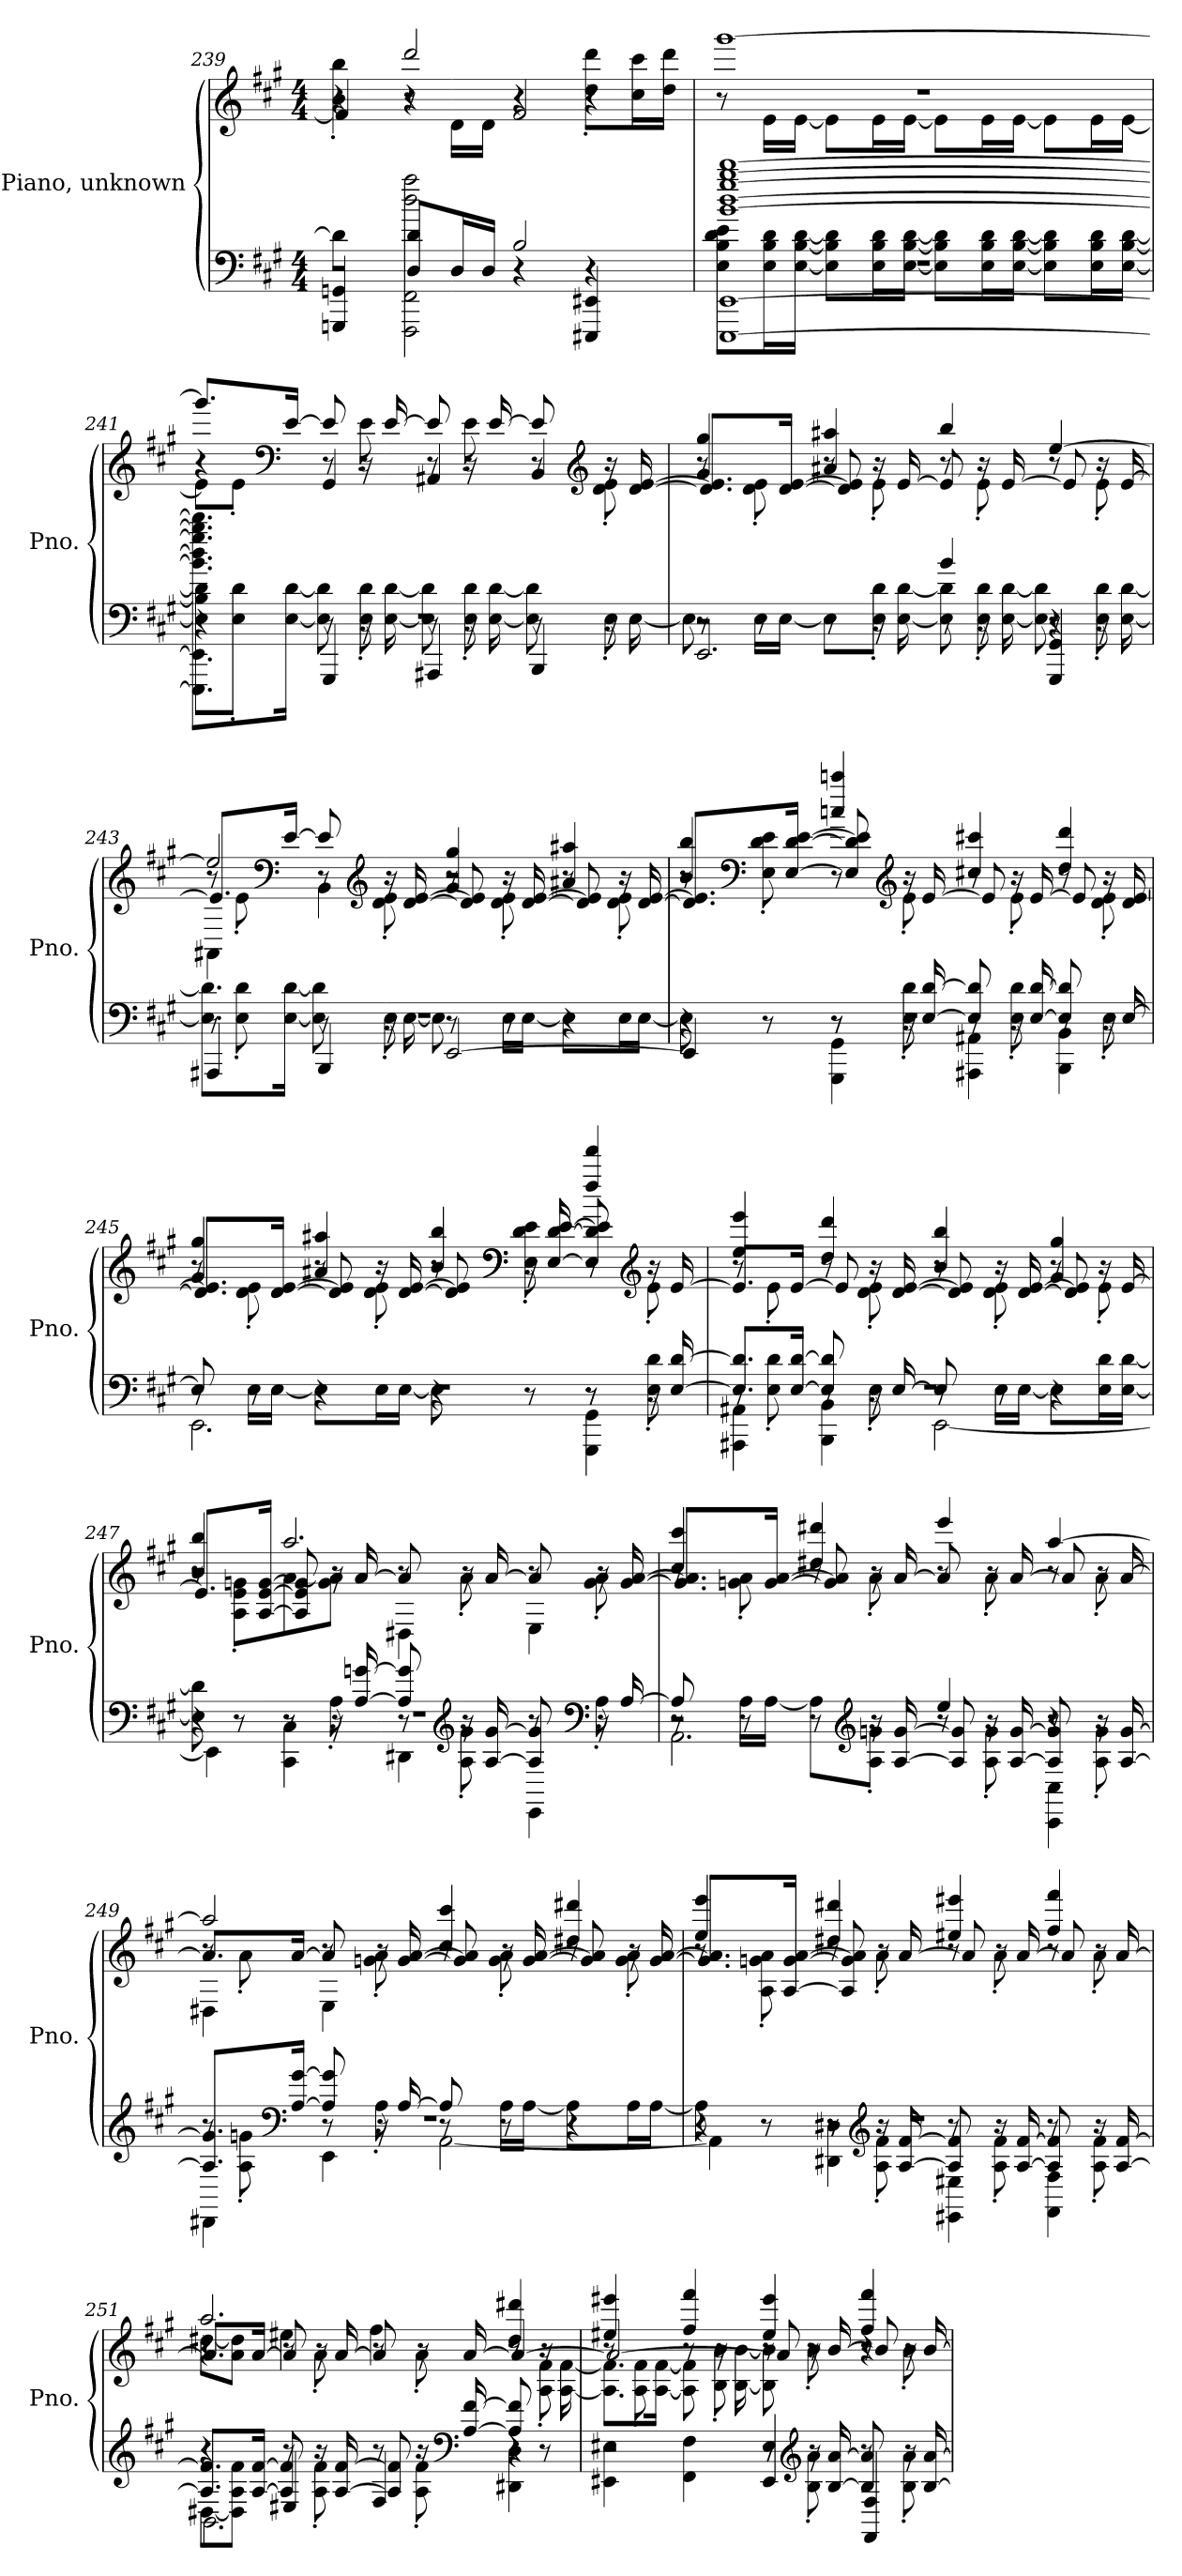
**kern	**kern
*part1	*part1
*staff2	*staff1
*I"Piano, unknown	*
*I'Pno.	*
!!LO:LB:g=z
*clefF4	*clefG2
*k[f#c#g#]	*k[f#c#g#]
*M4/4	*M4/4
=239	=239
*^	*^
*	*^	*	*^
2r	4d\]	4GGGn/ 4GGn/	4r	4b\' 4bb\'	4f#/]
.	2FFF#\ 2FF#\ 2dd\ 2aa\	8D/ 8d/L	2ddd/	8r	4r
.	.	16D/L	.	16d\LL	.
.	.	16D/JJ	.	16d\JJ	.
2B/	.	4r	.	4r	2f#/
.	4r	4EEE#X/ 4EE#X/	4r	8dd\' 8ddd\'L	.
.	.	.	.	16cc#\ 16ccc#\L	.
.	.	.	.	16dd\ 16ddd\JJ	.
=240	=240	=240	=240	=240	=240
1r	8E\ 8B\ 8d\ 8e\L	[1EEE [1EE [1b [1dd [1gg# [1bb [1ddd	1r	8r	[1ggg#
.	16E\ 16B\ 16d\L	.	.	16e\LL	.
.	[16E\ [16B\ [16d\JJ	.	.	[16e\JJ	.
.	8E\] 8B\] 8d\]L	.	.	8e\L]	.
.	16E\ 16B\ 16d\L	.	.	16e\L	.
.	[16E\ [16B\ [16d\JJ	.	.	[16e\JJ	.
.	8E\] 8B\] 8d\]L	.	.	8e\L]	.
.	16E\ 16B\ 16d\L	.	.	16e\L	.
.	[16E\ [16B\ [16d\JJ	.	.	[16e\JJ	.
.	8E\] 8B\] 8d\]L	.	.	8e\L]	.
.	16E\ 16B\ 16d\L	.	.	16e\L	.
.	[16E\ [16B\ [16d\JJ	.	.	[16e\JJ	.
!!LO:LB:g=z	!!	!!
=241	=241	=241	=241	=241	=241
*	*	*^	*	*	*
1r	8E\] 8B\] 8d\]L	4r	8.EEE\] 8.EE\] 8.b\] 8.dd\] 8.gg#\] 8.bb\] 8.ddd\]L	4r	8e\L]	8.ggg#/L]
.	8E\' 8d\'J	.	.	.	8e'\J	.
*	*	*	*	*clefF4	*	*
.	.	.	[16E\ [16d\Jk	.	.	[16e/Jk
.	8r	4GGG#/	8E\] 8d\]	4GG#/	8r	8e/]
.	8E\' 8d\'	.	16r	.	8e'\	16r
.	.	.	[16E\ [16d\	.	.	[16e/
.	8r	4AAA#X/	8E\] 8d\]	4AA#X/	8r	8e/]
.	8E\' 8d\'	.	16r	.	8e'\	16r
.	.	.	[16E\ [16d\	.	.	[16e/
.	8r	4BBB/	8E\] 8d\]	4BB/	8r	8e/]
*	*	*	*	*clefG2	*	*
.	8E'\	.	16r	.	8d\' 8e\'	16r
.	.	.	[16E\	.	.	[16d/ [16e/
!!LO:LB:g=z	!!	!!
=242	=242	=242	=242	=242	=242	=242
2r	8r	2.EE/	8E\]	4g#/ 4gg#/	8r	8.d/] 8.e/]L
.	16E\LL	.	8r	.	8d\' 8e\'	.
.	[16E\JJ	.	.	.	.	[16d/ [16e/Jk
.	8E\L]	.	8r	4a#X/ 4aa#X/	8r	8d/] 8e/]
.	8E\' 8d\'J	.	16r	.	8e'\	16r
.	.	.	[16E\ [16d\	.	.	[16e/
4b/	8r	.	8E\] 8d\]	4bb/	8r	8e/]
.	8E\' 8d\'	.	16r	.	8e'\	16r
.	.	.	[16E\ [16d\	.	.	[16e/
4r	8r	4GGG#/ 4GG#/	8E\] 8d\]	[4ee/	8r	8e/]
.	8E\' 8d\'	.	16r	.	8e'\	16r
.	.	.	[16E\ [16d\	.	.	[16e/
!!LO:LB:g=z
=243	=243	=243	=243	=243	=243	=243
*	*	*	*	*	*	*^
1r	8r	4AAA#X/	8.E\] 8.d\]L	2ee/]	8r	8.e/L]	4AA#X\
.	8E\' 8d\'	.	.	.	8e'\	.	.
*	*	*	*	*clefF4	*	*	*
.	.	.	[16E\ [16d\Jk	.	.	[16e/Jk	.
.	8r	4BBB/	8E\] 8d\]	.	8r	8e/]	4BB\
*	*	*	*	*clefG2	*	*	*
.	8E'\	.	16r	.	8d\' 8e\'	16r	.
.	.	.	[16E\	.	.	[16d/ [16e/	.
.	8r	[2EE/	8E\]	4g#/ 4gg#/	8r	8d/] 8e/]	2r
.	16E\LL	.	8r	.	8d\' 8e\'	16r	.
.	[16E\JJ	.	.	.	.	[16d/ [16e/	.
.	8E\L]	.	4r	4a#X/ 4aa#X/	8r	8d/] 8e/]	.
.	16E\L	.	.	.	8d\' 8e\'	16r	.
.	[16E\JJ	.	.	.	.	[16d/ [16e/	.
*	*	*	*	*	*	*v	*v
!!LO:PB:g=z
=244	=244	=244	=244	=244	=244	=244
1r	8E\]	4EE/]	4r	4b/ 4bb/	8r	8.d/] 8.e/]L
*	*	*	*	*clefF4	*	*
.	8r	.	.	.	8E\' 8d\' 8e\'	.
.	.	.	.	.	.	[16E/ [16d/ [16e/Jk
.	8r	8r	4GGG#\ 4GG#\	4ccn/ 4cccn/	8r	8E/] 8d/] 8e/]
*	*	*	*	*clefG2	*	*
.	8E\' 8d\'	16r	.	.	8e'\	16r
.	.	[16E/ [16d/	.	.	.	[16e/
.	8r	8E/] 8d/]	4AAA#X\ 4AA#X\	4cc#X/ 4ccc#X/	8r	8e/]
.	8E\' 8d\'	16r	.	.	8e'\	16r
.	.	[16E/ [16d/	.	.	.	[16e/
.	8r	8E/] 8d/]	4BBB\ 4BB\	4dd/ 4ddd/	8r	8e/]
.	8E'\	16r	.	.	8d\' 8e\'	16r
.	.	[16E/	.	.	.	[16d/ [16e/
!!LO:LB:g=z	!!	!!
=245	=245	=245	=245	=245	=245	=245
1r	8r	8E/]	2.EE\	4g#/ 4gg#/	8r	8.d/] 8.e/]L
.	16E\LL	8r	.	.	8d\' 8e\'	.
.	[16E\JJ	.	.	.	.	[16d/ [16e/Jk
.	8E\L]	4r	.	4a#X/ 4aa#X/	8r	8d/] 8e/]
.	16E\L	.	.	.	8d\' 8e\'	16r
.	[16E\JJ	.	.	.	.	[16d/ [16e/
.	8E\]	4r	.	4b/ 4bb/	8r	8d/] 8e/]
*	*	*	*	*clefF4	*	*
.	8r	.	.	.	8E\' 8d\' 8e\'	16r
.	.	.	.	.	.	[16E/ [16d/ [16e/
.	8r	8r	4GGG#\ 4GG#\	4ff#/ 4fff#/	8r	8E/] 8d/] 8e/]
*	*	*	*	*clefG2	*	*
.	8E\' 8d\'	16r	.	.	8e'\	16r
.	.	[16E/ [16d/	.	.	.	[16e/
!!LO:LB:g=z	!!	!!
=246	=246	=246	=246	=246	=246	=246
1r	8r	8.E/] 8.d/]L	4AAA#X\ 4AA#X\	4ee/ 4eee/	8r	8.e/L]
.	8E\' 8d\'	.	.	.	8e'\	.
.	.	[16E/ [16d/Jk	.	.	.	[16e/Jk
.	8r	8E/] 8d/]	4BBB\ 4BB\	4dd/ 4ddd/	8r	8e/]
.	8E'\	16r	.	.	8d\' 8e\'	16r
.	.	[16E/	.	.	.	[16d/ [16e/
.	8r	8E/]	[2EE\	4b/ 4bb/	8r	8d/] 8e/]
.	16E\LL	8r	.	.	8d\' 8e\'	16r
.	[16E\JJ	.	.	.	.	[16d/ [16e/
.	8E\L]	4r	.	4g#/ 4gg#/	8r	8d/] 8e/]
.	16E\ 16d\L	.	.	.	8e'\	16r
.	[16E\ [16d\JJ	.	.	.	.	[16e/
!!LO:LB:g=z
=247	=247	=247	=247	=247	=247	=247
*	*	*	*	*	*	*^
1r	8E\] 8d\]	4r	4EE\]	4b/ 4bb/	8r	8.e/L]	2r
.	8r	.	.	.	8A\' 8e\' 8gn\'L	.	.
.	.	.	.	.	.	[16A/ [16e/ [16g/Jk	.
.	8r	8r	4CC#\ 4C#\	2.aa/	[8a\	8A/] 8e/] 8g/]	.
.	8A'\	16r	.	.	8g\ 8a\]J	16r	.
.	.	[16A/ [16gn/	.	.	.	[16a/	.
.	8r	8A/] 8g/]	4DD#X\	.	8r	8a/]	4D#X\
*clefG2	*	*	*	*	*	*	*
.	8A\' 8g\'	16r	.	.	8a'\	16r	.
.	.	[16A/ [16g/	.	.	.	[16a/	.
.	8r	8A/] 8g/]	4EE\	.	8r	8a/]	4E\
*clefF4	*	*	*	*	*	*	*
.	8A'\	16r	.	.	8g\' 8a\'	16r	.
.	.	[16A/	.	.	.	[16g/ [16a/	.
*	*	*	*	*	*	*v	*v
!!LO:LB:g=z
=248	=248	=248	=248	=248	=248	=248
2r	8r	8A/]	2.AA\	4cc#/ 4ccc#/	8r	8.g/] 8.a/]L
.	16A\LL	8r	.	.	8gn\' 8a\'	.
.	[16A\JJ	.	.	.	.	[16g/ [16a/Jk
.	8A\L]	8r	.	4dd#X/ 4ddd#X/	8r	8g/] 8a/]
*clefG2	*	*	*	*	*	*
.	8A\' 8gn\'J	16r	.	.	8a'\	16r
.	.	[16A/ [16g/	.	.	.	[16a/
4ee/	8r	8A/] 8g/]	.	4eee/	8r	8a/]
.	8A\' 8g\'	16r	.	.	8a'\	16r
.	.	[16A/ [16g/	.	.	.	[16a/
4r	8r	8A/] 8g/]	4CC#\ 4C#\	[4aa/	8r	8a/]
.	8A\' 8g\'	16r	.	.	8a'\	16r
.	.	[16A/ [16g/	.	.	.	[16a/
!!LO:LB:g=z
=249	=249	=249	=249	=249	=249	=249
*	*	*	*	*	*	*^
1r	8r	8.A/] 8.g/]L	4DD#X\	2aa/]	8r	8.a/L]	4D#X\
.	8A\' 8gn\'	.	.	.	8a'\	.	.
*clefF4	*	*	*	*	*	*	*
.	.	[16A/ [16g/Jk	.	.	.	[16a/Jk	.
.	8r	8A/] 8g/]	4EE\	.	8r	8a/]	4E\
.	8A'\	16r	.	.	8gn\' 8a\'	16r	.
.	.	[16A/	.	.	.	[16g/ [16a/	.
.	8r	8A/]	[2AA\	4cc#/ 4ccc#/	8r	8g/] 8a/]	2r
.	16A\LL	8r	.	.	8g\' 8a\'	16r	.
.	[16A\JJ	.	.	.	.	[16g/ [16a/	.
.	8A\L]	4r	.	4dd#X/ 4ddd#X/	8r	8g/] 8a/]	.
.	16A\L	.	.	.	8g\' 8a\'	16r	.
.	[16A\JJ	.	.	.	.	[16g/ [16a/	.
*	*	*	*	*	*	*v	*v
!!LO:PB:g=z
=250	=250	=250	=250	=250	=250	=250
1r	8A\]	4r	4AA\]	4ee/ 4eee/	8r	8.g/] 8.a/]L
.	8r	.	.	.	8A\' 8gn\' 8a\'	.
.	.	.	.	.	.	[16A/ [16g/ [16a/Jk
.	8r	8r	4DD#X\ 4D#X\	4dd#X/ 4ddd#X/	8r	8A/] 8g/] 8a/]
*clefG2	*	*	*	*	*	*
.	8A\' 8f#\'	16r	.	.	8a'\	16r
.	.	[16A/ [16f#/	.	.	.	[16a/
.	8r	8A/] 8f#/]	4EE#X\ 4E#X\	4ee#X/ 4eee#X/	8r	8a/]
.	8A\' 8f#\'	16r	.	.	8a'\	16r
.	.	[16A/ [16f#/	.	.	.	[16a/
.	8r	8A/] 8f#/]	4FF#\ 4F#\	4ff#/ 4fff#/	8r	8a/]
.	8A\' 8f#\'	16r	.	.	8a'\	16r
.	.	[16A/ [16f#/	.	.	.	[16a/
!!LO:LB:g=z
=251	=251	=251	=251	=251	=251	=251
*	*	*	*	*	*	*^
4r	[8D#X\L	8.A/] 8.f#/]L	2.BB\	2.aa/	[8dd#X\L	8.a/L]	4r
.	8D#\] 8A\ 8f#\J	.	.	.	8a\ 8dd#\]J	.	.
.	.	[16A/ [16f#/Jk	.	.	.	[16a/Jk	.
4E#X/	8r	8A/] 8f#/]	.	.	8r	8a/]	4ee#X\
.	8A\' 8f#\'	16r	.	.	8a'\	16r	.
.	.	[16A/ [16f#/	.	.	.	[16a/	.
4F#/	8r	8A/] 8f#/]	.	.	8r	8a/]	4ff#\
.	8A\' 8f#\'	16r	.	.	8a'\	16r	.
*clefF4	*	*	*	*	*	*	*
.	.	[16A/ [16f#/	.	.	.	[16a/	.
4r	4DD#X\ 4D#\	8A/] 8f#/]	4r	4dd#/ 4ddd#X/	8r	4a/_	8r
.	.	8r	.	.	8A\' 8f#\'	.	16r
.	.	.	.	.	.	.	[16A\ [16f#\
*	*	*v	*v	*	*	*	*
=252	=252	=252	=252	=252	=252	=252
2r	4EE#X\ 4E#X\	2r	4ee#X/ 4eee#X/	8r	2a/_	8.A\] 8.f#\]L
.	.	.	.	8A\' 8f#\'	.	.
.	.	.	.	.	.	[16A\ [16f#\Jk
.	4FF#\ 4F#\	.	4ff#/ 4fff#/	8r	.	8A\] 8f#\]
.	.	.	.	8B\' 8b\'	.	16r
.	.	.	.	.	.	[16B\ [16b\
8r	8r	4EE#/ 4E#/	4ee#/ 4eee#/	8r	8a/]	8B\] 8b\]
*clefG2	*	*	*	*	*	*
16r	8B\' 8a\'	.	.	8b'\	16r	8r
[16B/ [16a/	.	.	.	.	[16b/	.
8B/] 8a/]	8r	4FF#/ 4F#/	4ff#/ 4fff#/	8r	8b/]	4r
16r	8B\' 8a\'	.	.	8b'\	16r	.
[16B/ [16a/	.	.	.	.	[16b/	.
*v	*v	*v	*	*	*	*
*	*v	*v	*v	*v
=	=
*-	*-
